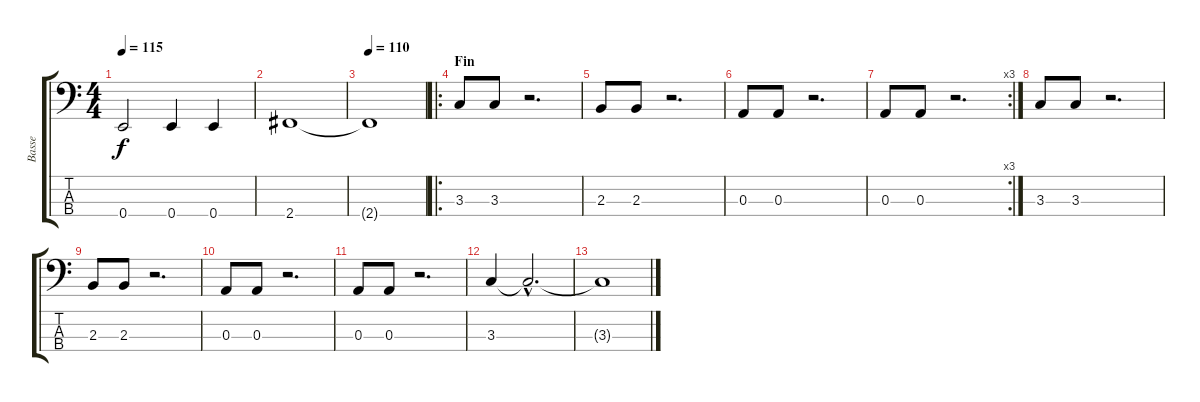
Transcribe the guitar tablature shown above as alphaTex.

\track ("Basse" "Basse") {instrument electricbasspick}
\staff {score tabs}
\tuning (G2 D2 A1 E1) {hide}
\ts (4 4)
\tempo 115
\clef f4
\ks c
0.4.2{dy f} 0.4.4 0.4.4 |
2.4.1 |
\tempo 110
2.4{t}.1 |
\ro
\section ("" "Fin")
3.3.8 3.3.8 r.2{d} |
2.3.8 2.3.8 r.2{d} |
0.3.8 0.3.8 r.2{d} |
\rc 3
0.3.8 0.3.8 r.2{d} |
3.3.8 3.3.8 r.2{d} |
2.3.8 2.3.8 r.2{d} |
0.3.8 0.3.8 r.2{d} |
0.3.8 0.3.8 r.2{d} |
3.3.4 3.3{hac t}.2{d} |
3.3{t}.1
